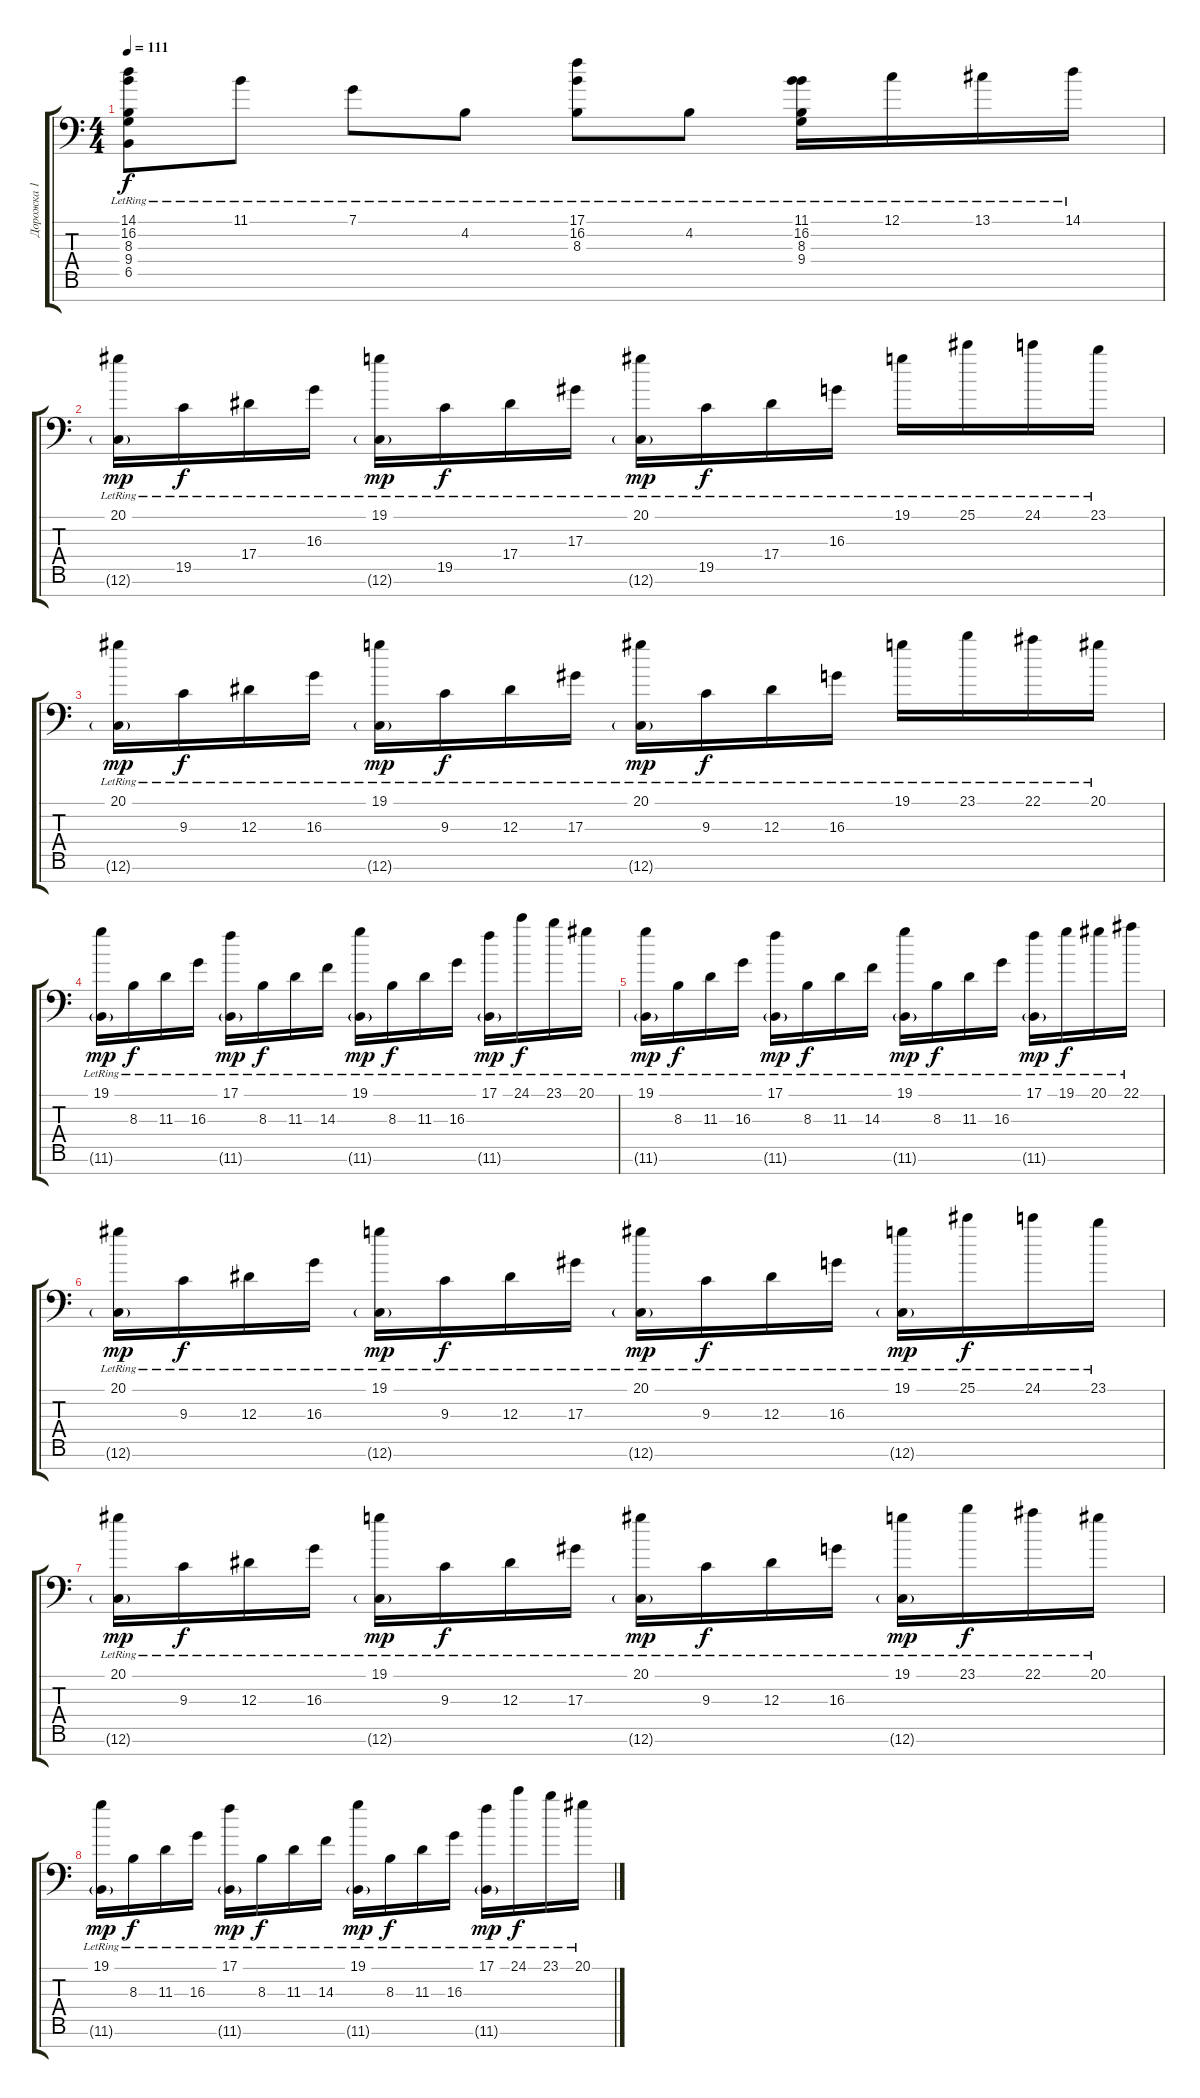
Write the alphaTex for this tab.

\track ("Дорожка 1" "Дорожка 1") {instrument acousticgrandpiano}
\staff {score tabs}
\tuning (C4 G3 Eb3 Bb2 F2 C2 G1) {hide}
\ts (4 4)
\tempo 111
\clef f4
\ks c
(14.1{lr} 16.2{lr} 8.3{lr} 9.4{lr} 6.5{lr}).8{dy f} 11.1{lr}.8 7.1{lr}.8 4.2{lr}.8 (17.1{lr} 16.2{lr} 8.3{lr}).8 4.2{lr}.8 (11.1{lr} 16.2{lr} 8.3{lr} 9.4{lr}).16 12.1{lr}.16 13.1{lr}.16 14.1{lr}.16 |
(20.1{lr} 12.6{g lr}).16{dy mp} 19.5{lr}.16{dy f} 17.4{lr}.16 16.3{lr}.16 (19.1{lr} 12.6{g lr}).16{dy mp} 19.5{lr}.16{dy f} 17.4{lr}.16 17.3{lr}.16 (20.1{lr} 12.6{g lr}).16{dy mp} 19.5{lr}.16{dy f} 17.4{lr}.16 16.3{lr}.16 19.1{lr}.16 25.1{lr}.16 24.1{lr}.16 23.1{lr}.16 |
(20.1{lr} 12.6{g lr}).16{dy mp} 9.3{lr}.16{dy f} 12.3{lr}.16 16.3{lr}.16 (19.1{lr} 12.6{g lr}).16{dy mp} 9.3{lr}.16{dy f} 12.3{lr}.16 17.3{lr}.16 (20.1{lr} 12.6{g lr}).16{dy mp} 9.3{lr}.16{dy f} 12.3{lr}.16 16.3{lr}.16 19.1{lr}.16 23.1{lr}.16 22.1{lr}.16 20.1{lr}.16 |
(19.1{lr} 11.6{g lr}).16{dy mp} 8.3{lr}.16{dy f} 11.3{lr}.16 16.3{lr}.16 (17.1{lr} 11.6{g lr}).16{dy mp} 8.3{lr}.16{dy f} 11.3{lr}.16 14.3{lr}.16 (19.1{lr} 11.6{g lr}).16{dy mp} 8.3{lr}.16{dy f} 11.3{lr}.16 16.3{lr}.16 (17.1{lr} 11.6{g lr}).16{dy mp} 24.1{lr}.16{dy f} 23.1{lr}.16 20.1{lr}.16 |
(19.1{lr} 11.6{g lr}).16{dy mp} 8.3{lr}.16{dy f} 11.3{lr}.16 16.3{lr}.16 (17.1{lr} 11.6{g lr}).16{dy mp} 8.3{lr}.16{dy f} 11.3{lr}.16 14.3{lr}.16 (19.1{lr} 11.6{g lr}).16{dy mp} 8.3{lr}.16{dy f} 11.3{lr}.16 16.3{lr}.16 (17.1{lr} 11.6{g lr}).16{dy mp} 19.1{lr}.16{dy f} 20.1{lr}.16 22.1{lr}.16 |
(20.1{lr} 12.6{g lr}).16{dy mp} 9.3{lr}.16{dy f} 12.3{lr}.16 16.3{lr}.16 (19.1{lr} 12.6{g lr}).16{dy mp} 9.3{lr}.16{dy f} 12.3{lr}.16 17.3{lr}.16 (20.1{lr} 12.6{g lr}).16{dy mp} 9.3{lr}.16{dy f} 12.3{lr}.16 16.3{lr}.16 (19.1{lr} 12.6{g lr}).16{dy mp} 25.1{lr}.16{dy f} 24.1{lr}.16 23.1{lr}.16 |
(20.1{lr} 12.6{g lr}).16{dy mp} 9.3{lr}.16{dy f} 12.3{lr}.16 16.3{lr}.16 (19.1{lr} 12.6{g lr}).16{dy mp} 9.3{lr}.16{dy f} 12.3{lr}.16 17.3{lr}.16 (20.1{lr} 12.6{g lr}).16{dy mp} 9.3{lr}.16{dy f} 12.3{lr}.16 16.3{lr}.16 (19.1{lr} 12.6{g lr}).16{dy mp} 23.1{lr}.16{dy f} 22.1{lr}.16 20.1{lr}.16 |
(19.1{lr} 11.6{g lr}).16{dy mp} 8.3{lr}.16{dy f} 11.3{lr}.16 16.3{lr}.16 (17.1{lr} 11.6{g lr}).16{dy mp} 8.3{lr}.16{dy f} 11.3{lr}.16 14.3{lr}.16 (19.1{lr} 11.6{g lr}).16{dy mp} 8.3{lr}.16{dy f} 11.3{lr}.16 16.3{lr}.16 (17.1{lr} 11.6{g lr}).16{dy mp} 24.1{lr}.16{dy f} 23.1{lr}.16 20.1{lr}.16
